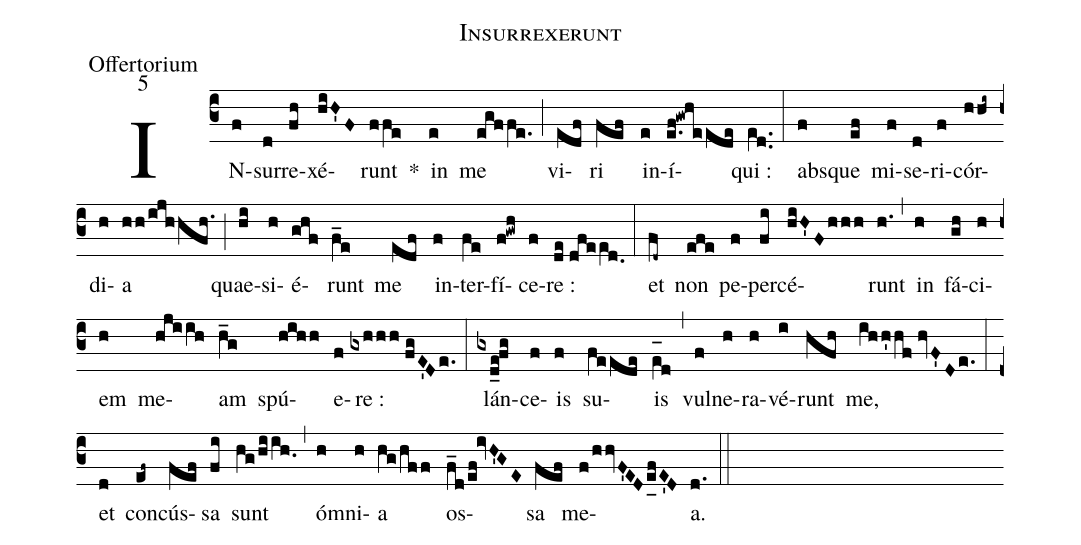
name:Insurrexerunt;
office-part:Offertorium;
mode:5;
%%
(c3) IN(f)sur(d)re(fh)xé(hiH'F)runt(ffe) *() in(e) me(egffe.) (;) vi(edf)ri(fef) in(e)í(e.f!gwheede)qui :(e[ll:1]d..) (:) abs(f)que(ef) mi(f)se(d)ri(f)cór(hhi~)di(h)a(hh/ijhhfh.) (;) quae(hi)si(h)é(ghf)runt(f_e) me(edf) in(f)ter(fe)fí(f!gwh)ce(f)re :(de//dfee[ll:1]d.0) (:) et(fd~) non(efe) pe(f)per(fi)cé(hiH'Fhhh)runt(h.) (,) in(h) fá(gh)ci(h)em(h) me(hjiih)am(h_g) spú(hihh)e(f)re :(gxhhh//fgE'De.) (:) lán(gxd_e!fg)ce(f)is(f) su(feede)is(e_[oh:h][ll:1]d) (,) vul(f)ne(h)ra(h)vé(i)runt(hfh) me,(ihh'hf//hvF'De.) (:) et(d) con(ef~)cús(fef)sa(fi) sunt(hg/hiih.0) (,) ó(h)mni(h)a(hg/hff) os(f_d/ef!ivH'GE)sa(fef) me(f/hhvF'EDe_[uh:l]fE'D)a.(d.) (::)
